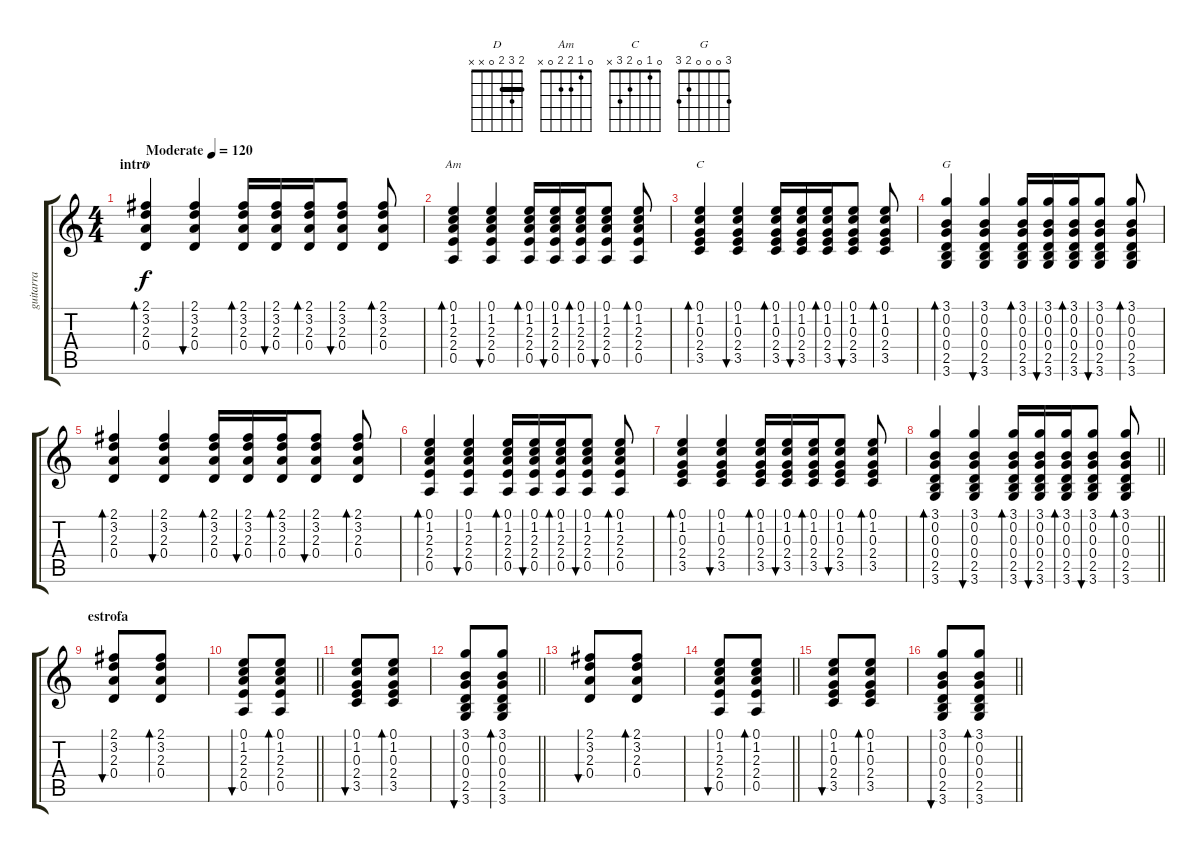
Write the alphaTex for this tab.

\track ("guitarra" "guitarra") {instrument acousticguitarsteel}
\staff {score tabs}
\tuning (E4 B3 G3 D3 A2 E2) {hide}
\chord ("D" 2 3 2 0 x x) {barre 2}
\chord ("Am" 0 1 2 2 0 x)
\chord ("C" 0 1 0 2 3 x)
\chord ("G" 3 0 0 0 2 3)
\ts (4 4)
\section ("" "intro")
\tempo (120 "Moderate")
\clef g2
\ks c
(2.1 3.2 2.3 0.4).4{bd 60 ch "D" dy f instrument acousticguitarsteel} (2.1 3.2 2.3 0.4).4{bu 60} (2.1 3.2 2.3 0.4).16{bd 60} (2.1 3.2 2.3 0.4).16{bu 60} (2.1 3.2 2.3 0.4).16{bd 60} (2.1 3.2 2.3 0.4).8{bu 60} (2.1 3.2 2.3 0.4).8{bd 60} |
(0.1 1.2 2.3 2.4 0.5).4{bd 60 ch "Am"} (0.1 1.2 2.3 2.4 0.5).4{bu 60} (0.1 1.2 2.3 2.4 0.5).16{bd 60} (0.1 1.2 2.3 2.4 0.5).16{bu 60} (0.1 1.2 2.3 2.4 0.5).16{bd 60} (0.1 1.2 2.3 2.4 0.5).8{bu 60} (0.1 1.2 2.3 2.4 0.5).8{bd 60} |
(0.1 1.2 0.3 2.4 3.5).4{bd 60 ch "C"} (0.1 1.2 0.3 2.4 3.5).4{bu 60} (0.1 1.2 0.3 2.4 3.5).16{bd 60} (0.1 1.2 0.3 2.4 3.5).16{bu 60} (0.1 1.2 0.3 2.4 3.5).16{bd 60} (0.1 1.2 0.3 2.4 3.5).8{bu 60} (0.1 1.2 0.3 2.4 3.5).8{bd 60} |
(3.1 0.2 0.3 0.4 2.5 3.6).4{bd 60 ch "G"} (3.1 0.2 0.3 0.4 2.5 3.6).4{bu 60} (3.1 0.2 0.3 0.4 2.5 3.6).16{bd 60} (3.1 0.2 0.3 0.4 2.5 3.6).16{bu 60} (3.1 0.2 0.3 0.4 2.5 3.6).16{bd 60} (3.1 0.2 0.3 0.4 2.5 3.6).8{bu 60} (3.1 0.2 0.3 0.4 2.5 3.6).8{bd 60} |
(2.1 3.2 2.3 0.4).4{bd 60} (2.1 3.2 2.3 0.4).4{bu 60} (2.1 3.2 2.3 0.4).16{bd 60} (2.1 3.2 2.3 0.4).16{bu 60} (2.1 3.2 2.3 0.4).16{bd 60} (2.1 3.2 2.3 0.4).8{bu 60} (2.1 3.2 2.3 0.4).8{bd 60} |
(0.1 1.2 2.3 2.4 0.5).4{bd 60} (0.1 1.2 2.3 2.4 0.5).4{bu 60} (0.1 1.2 2.3 2.4 0.5).16{bd 60} (0.1 1.2 2.3 2.4 0.5).16{bu 60} (0.1 1.2 2.3 2.4 0.5).16{bd 60} (0.1 1.2 2.3 2.4 0.5).8{bu 60} (0.1 1.2 2.3 2.4 0.5).8{bd 60} |
(0.1 1.2 0.3 2.4 3.5).4{bd 60} (0.1 1.2 0.3 2.4 3.5).4{bu 60} (0.1 1.2 0.3 2.4 3.5).16{bd 60} (0.1 1.2 0.3 2.4 3.5).16{bu 60} (0.1 1.2 0.3 2.4 3.5).16{bd 60} (0.1 1.2 0.3 2.4 3.5).8{bu 60} (0.1 1.2 0.3 2.4 3.5).8{bd 60} |
\barLineRight lightlight
(3.1 0.2 0.3 0.4 2.5 3.6).4{bd 60} (3.1 0.2 0.3 0.4 2.5 3.6).4{bu 60} (3.1 0.2 0.3 0.4 2.5 3.6).16{bd 60} (3.1 0.2 0.3 0.4 2.5 3.6).16{bu 60} (3.1 0.2 0.3 0.4 2.5 3.6).16{bd 60} (3.1 0.2 0.3 0.4 2.5 3.6).8{bu 60} (3.1 0.2 0.3 0.4 2.5 3.6).8{bd 60} |
\section ("" "estrofa")
(2.1 3.2 2.3 0.4).8{bu 60} (2.1 3.2 2.3 0.4).8{bd 60} |
\barLineRight lightlight
(0.1 1.2 2.3 2.4 0.5).8{bu 60} (0.1 1.2 2.3 2.4 0.5).8{bd 60} |
(0.1 1.2 0.3 2.4 3.5).8{bu 60} (0.1 1.2 0.3 2.4 3.5).8{bd 60} |
\barLineRight lightlight
(3.1 0.2 0.3 0.4 2.5 3.6).8{bu 60} (3.1 0.2 0.3 0.4 2.5 3.6).8{bd 60} |
(2.1 3.2 2.3 0.4).8{bu 60} (2.1 3.2 2.3 0.4).8{bd 60} |
\barLineRight lightlight
(0.1 1.2 2.3 2.4 0.5).8{bu 60} (0.1 1.2 2.3 2.4 0.5).8{bd 60} |
(0.1 1.2 0.3 2.4 3.5).8{bu 60} (0.1 1.2 0.3 2.4 3.5).8{bd 60} |
\barLineRight lightlight
(3.1 0.2 0.3 0.4 2.5 3.6).8{bu 60} (3.1 0.2 0.3 0.4 2.5 3.6).8{bd 60}
